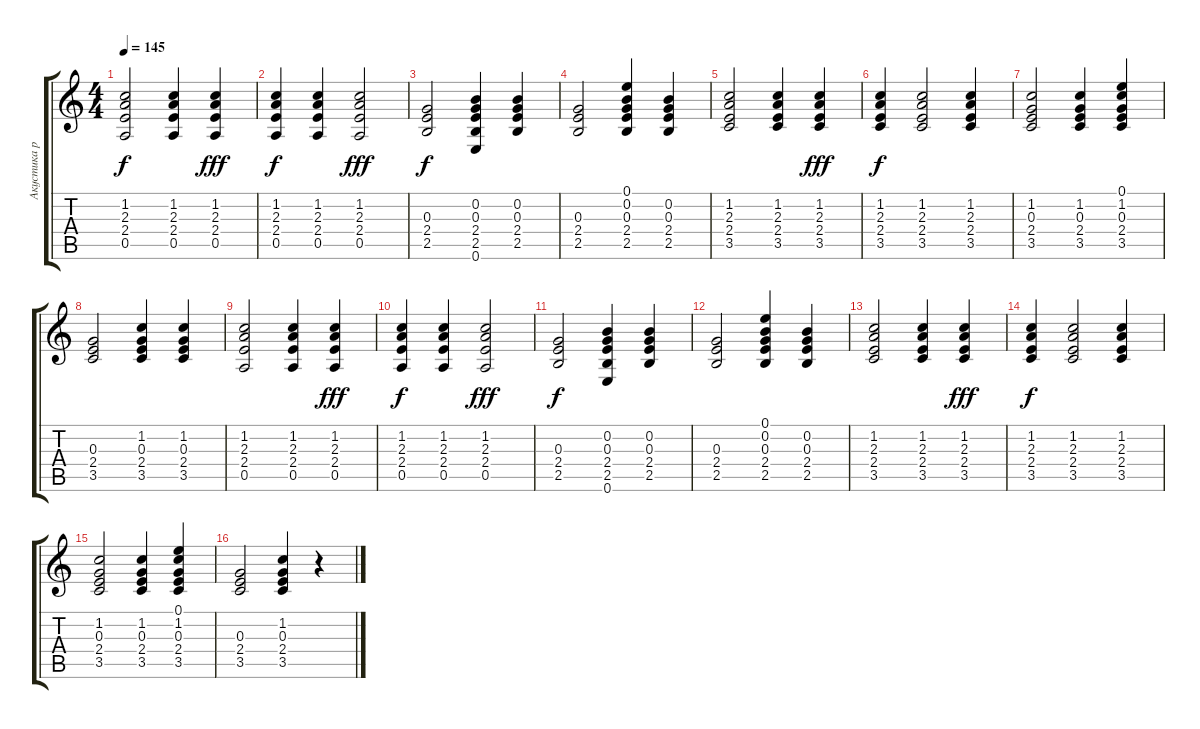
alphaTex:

\track ("Акустика ритм" "Акустика р") {instrument acousticguitarnylon}
\staff {score tabs}
\tuning (E4 B3 G3 D3 A2 E2) {hide}
\ts (4 4)
\tempo 145
\clef g2
\ks c
(1.2 2.3 2.4 0.5).2{dy f} (1.2 2.3 2.4 0.5).4 (1.2 2.3 2.4 0.5).4{dy fff} |
(1.2 2.3 2.4 0.5).4{dy f} (1.2 2.3 2.4 0.5).4 (1.2 2.3 2.4 0.5).2{dy fff} |
(0.3 2.4 2.5).2{dy f} (0.2 0.3 2.4 2.5 0.6).4 (0.2 0.3 2.4 2.5).4 |
(0.3 2.4 2.5).2 (0.1 0.2 0.3 2.4 2.5).4 (0.2 0.3 2.4 2.5).4 |
(1.2 2.3 2.4 3.5).2 (1.2 2.3 2.4 3.5).4 (1.2 2.3 2.4 3.5).4{dy fff} |
(1.2 2.3 2.4 3.5).4{dy f} (1.2 2.3 2.4 3.5).2 (1.2 2.3 2.4 3.5).4 |
(1.2 0.3 2.4 3.5).2 (1.2 0.3 2.4 3.5).4 (0.1 1.2 0.3 2.4 3.5).4 |
(0.3 2.4 3.5).2 (1.2 0.3 2.4 3.5).4 (1.2 0.3 2.4 3.5).4 |
(1.2 2.3 2.4 0.5).2 (1.2 2.3 2.4 0.5).4 (1.2 2.3 2.4 0.5).4{dy fff} |
(1.2 2.3 2.4 0.5).4{dy f} (1.2 2.3 2.4 0.5).4 (1.2 2.3 2.4 0.5).2{dy fff} |
(0.3 2.4 2.5).2{dy f} (0.2 0.3 2.4 2.5 0.6).4 (0.2 0.3 2.4 2.5).4 |
(0.3 2.4 2.5).2 (0.1 0.2 0.3 2.4 2.5).4 (0.2 0.3 2.4 2.5).4 |
(1.2 2.3 2.4 3.5).2 (1.2 2.3 2.4 3.5).4 (1.2 2.3 2.4 3.5).4{dy fff} |
(1.2 2.3 2.4 3.5).4{dy f} (1.2 2.3 2.4 3.5).2 (1.2 2.3 2.4 3.5).4 |
(1.2 0.3 2.4 3.5).2 (1.2 0.3 2.4 3.5).4 (0.1 1.2 0.3 2.4 3.5).4 |
(0.3 2.4 3.5).2 (1.2 0.3 2.4 3.5).4 r.4
